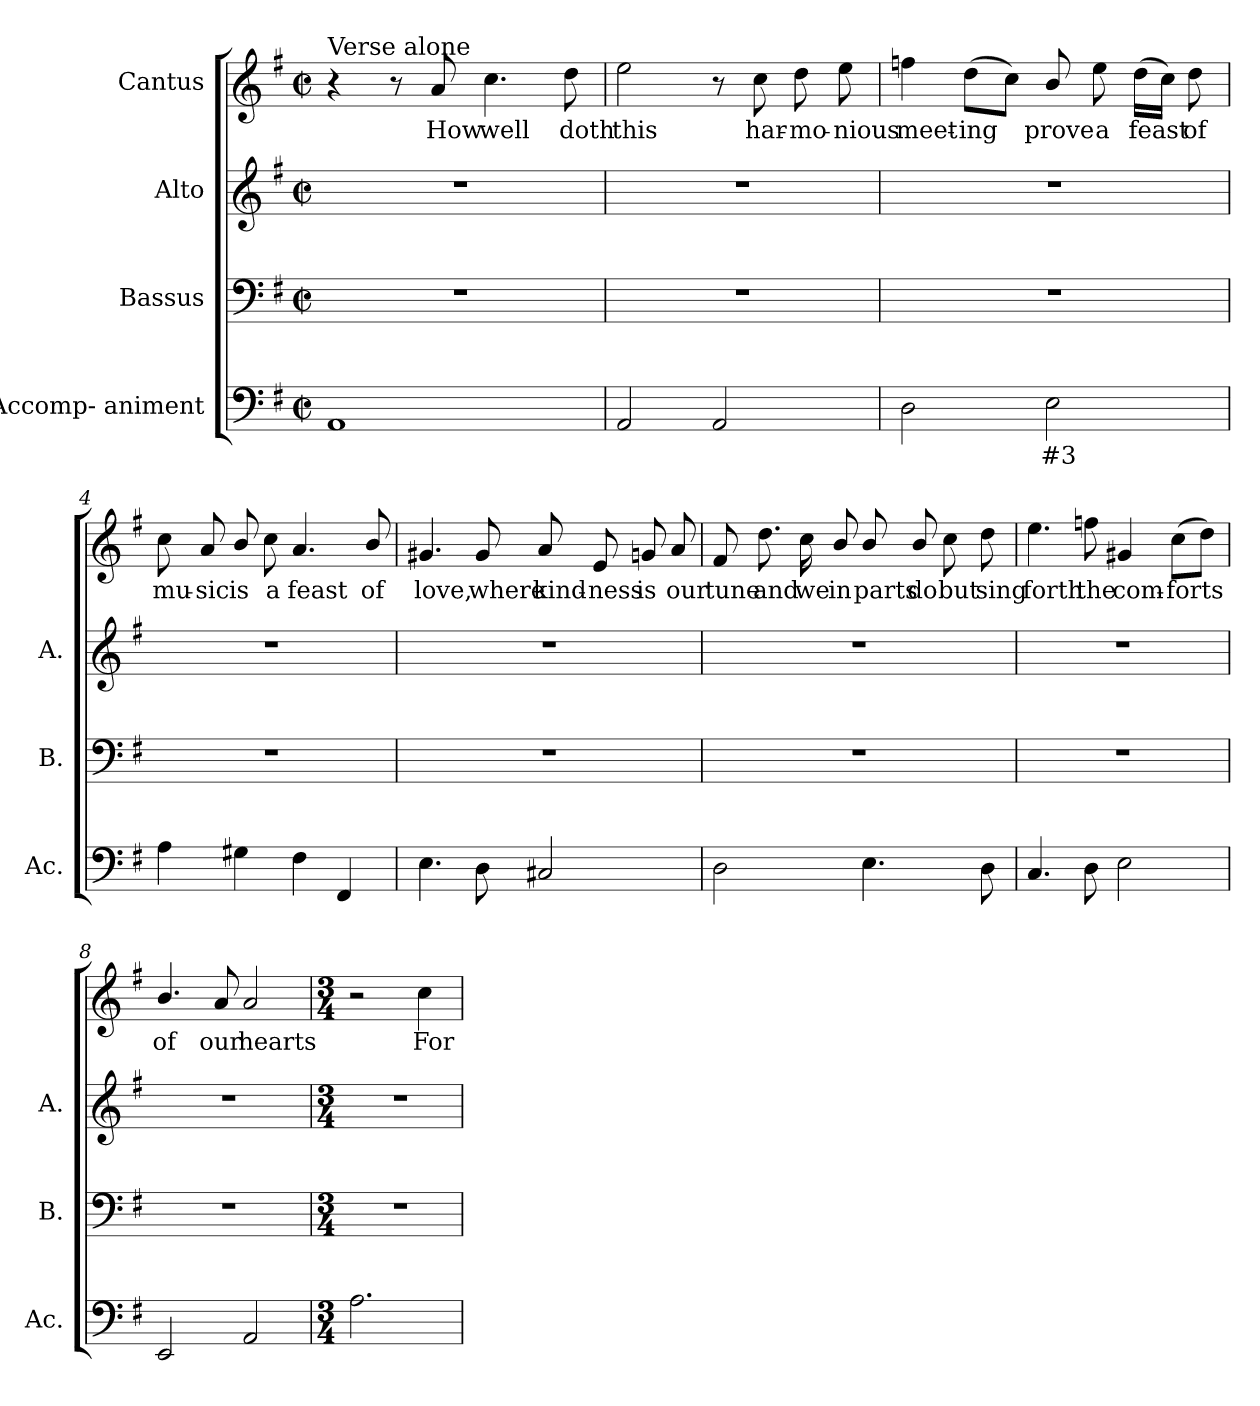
**kern	**text	**kern	**kern	**kern	**text
*part4	*part4	*part3	*part2	*part1	*part1
*staff4	*staff4	*staff3	*staff2	*staff1	*staff1
*I"Accomp- animent	*	*I"Bassus	*I"Alto	*I"Cantus	*
*I'Ac.	*	*I'B.	*I'A.	*	*
!!LO:PB:g=z
*clefF4	*	*clefF4	*clefG2	*clefG2	*
*k[f#]	*	*k[f#]	*k[f#]	*k[f#]	*
*G:	*	*G:	*G:	*G:	*
*M2/2	*	*M2/2	*M2/2	*M2/2	*
*met(c|)	*	*met(c|)	*met(c|)	*met(c|)	*
=1	=1	=1	=1	=1	=1
!	!	!	!	!LO:TX:a:t=Verse alone	!
1AAi	.	1r	1r	4r	.
.	.	.	.	8r	.
!	!	!	!	!	!LO:LY:b:color=#000000
.	.	.	.	8ai/	How
!	!	!	!	!	!LO:LY:b:color=#000000
.	.	.	.	4.cci\	well
!	!	!	!	!	!LO:LY:b:color=#000000
.	.	.	.	8ddi\	doth
=2	=2	=2	=2	=2	=2
!	!	!	!	!	!LO:LY:b:color=#000000
2AAi/	.	1r	1r	2eei\	this
2AAi/	.	.	.	8r	.
!	!	!	!	!	!LO:LY:b:color=#000000
.	.	.	.	8cci\	har-
!	!	!	!	!	!LO:LY:b:color=#000000
.	.	.	.	8ddi\	-mo-
!	!	!	!	!	!LO:LY:b:color=#000000
.	.	.	.	8eei\	-nious
=3	=3	=3	=3	=3	=3
!	!	!	!	!	!LO:LY:b:color=#000000
2Di\	.	1r	1r	4ffi\	meet-
!	!	!	!	!	!LO:LY:b:color=#000000
.	.	.	.	(8ddi\L	-ing
.	.	.	.	8cci\J)	.
!	!LO:LY:b:color=#000000	!	!	!	!
!	!	!	!	!	!LO:LY:b:color=#000000
2Ei\	#3	.	.	8bi/	prove
!	!	!	!	!	!LO:LY:b:color=#000000
.	.	.	.	8eei\	a
!	!	!	!	!	!LO:LY:b:color=#000000
.	.	.	.	(16ddi\LL	feast
.	.	.	.	16cci\JJ)	.
!	!	!	!	!	!LO:LY:b:color=#000000
.	.	.	.	8ddi\	of
=4	=4	=4	=4	=4	=4
!	!	!	!	!	!LO:LY:b:color=#000000
4Ai\	.	1r	1r	8cci\	mu-
!	!	!	!	!	!LO:LY:b:color=#000000
.	.	.	.	8ai/	-sic
!	!	!	!	!	!LO:LY:b:color=#000000
4G#Xi\	.	.	.	8bi/	is
!	!	!	!	!	!LO:LY:b:color=#000000
.	.	.	.	8cci\	a
!	!	!	!	!	!LO:LY:b:color=#000000
4F#i\	.	.	.	4.ai/	feast
4FF#i/	.	.	.	.	.
!	!	!	!	!	!LO:LY:b:color=#000000
.	.	.	.	8bi/	of
!!LO:LB:g=z
=5	=5	=5	=5	=5	=5
!	!	!	!	!	!LO:LY:b:color=#000000
4.Ei\	.	1r	1r	4.g#Xi/	love,
!	!	!	!	!	!LO:LY:b:color=#000000
8Di\	.	.	.	8g#i/	where
!	!	!	!	!	!LO:LY:b:color=#000000
2C#Xi/	.	.	.	8ai/	kind-
!	!	!	!	!	!LO:LY:b:color=#000000
.	.	.	.	8ei/	-ness
!	!	!	!	!	!LO:LY:b:color=#000000
.	.	.	.	8gni/	is
!	!	!	!	!	!LO:LY:b:color=#000000
.	.	.	.	8ai/	our
=6	=6	=6	=6	=6	=6
!	!	!	!	!	!LO:LY:b:color=#000000
2Di\	.	1r	1r	8f#i/	tune
!	!	!	!	!	!LO:LY:b:color=#000000
.	.	.	.	8.ddi\	and
!	!	!	!	!	!LO:LY:b:color=#000000
.	.	.	.	16cci\	we
!	!	!	!	!	!LO:LY:b:color=#000000
.	.	.	.	8bi/	in
!	!	!	!	!	!LO:LY:b:color=#000000
4.Ei\	.	.	.	8bi/	parts
!	!	!	!	!	!LO:LY:b:color=#000000
.	.	.	.	8bi/	do
!	!	!	!	!	!LO:LY:b:color=#000000
.	.	.	.	8cci\	but
!	!	!	!	!	!LO:LY:b:color=#000000
8Di\	.	.	.	8ddi\	sing
=7	=7	=7	=7	=7	=7
!	!	!	!	!	!LO:LY:b:color=#000000
4.Ci/	.	1r	1r	4.eei\	forth
!	!	!	!	!	!LO:LY:b:color=#000000
8Di\	.	.	.	8ffi\	the
!	!	!	!	!	!LO:LY:b:color=#000000
2Ei\	.	.	.	4g#Xi/	com-
!	!	!	!	!	!LO:LY:b:color=#000000
.	.	.	.	(8cci\L	-forts
.	.	.	.	8ddi\J)	.
=8	=8	=8	=8	=8	=8
!	!	!	!	!	!LO:LY:b:color=#000000
2EEi/	.	1r	1r	4.bi/	of
!	!	!	!	!	!LO:LY:b:color=#000000
.	.	.	.	8ai/	our
!	!	!	!	!	!LO:LY:b:color=#000000
2AAi/	.	.	.	2ai/	hearts
!!LO:LB:g=z
=9	=9	=9	=9	=9	=9
*M3/4	*	*M3/4	*M3/4	*M3/4	*
!	!	!LO:N:vis=1	!LO:N:vis=1	!	!
2.Ai\	.	2.r	2.r	2r	.
!	!	!	!	!	!LO:LY:b:color=#000000
.	.	.	.	4cci\	For
=	=	=	=	=	=
*-	*-	*-	*-	*-	*-
